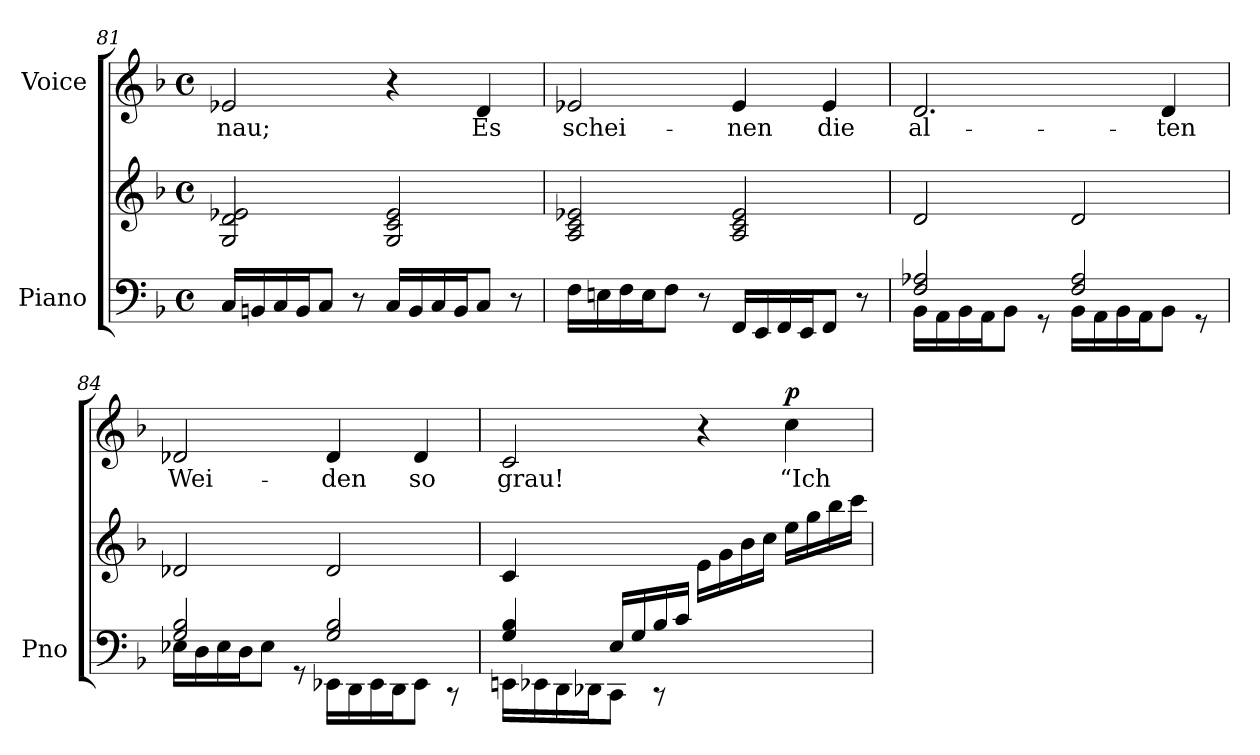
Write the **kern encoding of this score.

**kern	**kern	**kern	**text	**dynam
*part2	*part2	*part1	*part1	*part1
*staff3	*staff2	*staff1	*staff1	*staff1
*I"Piano	*	*I"Voice	*	*
*I'Pno	*	*	*	*
*clefF4	*clefG2	*clefG2	*	*
*k[b-]	*k[b-]	*k[b-]	*	*
*M4/4	*M4/4	*M4/4	*	*
*met(c)	*met(c)	*met(c)	*	*
=81	=81	=81	=81	=81
16C/LL	2G/ 2d/ 2e-X/	2e-X/	-nau;	.
16BBn/	.	.	.	.
16C/	.	.	.	.
16BB/J	.	.	.	.
8C/J	.	.	.	.
8r	.	.	.	.
16C/LL	2G/ 2c/ 2e-/	4r	.	.
16BB/	.	.	.	.
16C/	.	.	.	.
16BB/J	.	.	.	.
8C/J	.	4d/	Es	.
8r	.	.	.	.
=82	=82	=82	=82	=82
16F\LL	2A/ 2c/ 2e-X/	2e-X/	schei-	.
16En\	.	.	.	.
16F\	.	.	.	.
16E\J	.	.	.	.
8F\J	.	.	.	.
8r	.	.	.	.
16FF/LL	2A/ 2c/ 2e-/	4e-/	-nen	.
16EE/	.	.	.	.
16FF/	.	.	.	.
16EE/J	.	.	.	.
8FF/J	.	4e-/	die	.
8r	.	.	.	.
=83	=83	=83	=83	=83
*^	*	*	*	*
2F/ 2A-X/	16BB-\LL	2d/	2.d/	al-	.
.	16AA\	.	.	.	.
.	16BB-\	.	.	.	.
.	16AA\J	.	.	.	.
.	8BB-\J	.	.	.	.
.	8r	.	.	.	.
2F/ 2A-/	16BB-\LL	2d/	.	.	.
.	16AA\	.	.	.	.
.	16BB-\	.	.	.	.
.	16AA\J	.	.	.	.
.	8BB-\J	.	4d/	-ten	.
.	8r	.	.	.	.
=84	=84	=84	=84	=84	=84
2G/ 2B-/	16E-X\LL	2d-X/	2d-X/	Wei-	.
.	16D\	.	.	.	.
.	16E-\	.	.	.	.
.	16D\J	.	.	.	.
.	8E-\J	.	.	.	.
.	8r	.	.	.	.
2G/ 2B-/	16EE-X\LL	2d-/	4d-/	-den	.
.	16DD\	.	.	.	.
.	16EE-\	.	.	.	.
.	16DD\J	.	.	.	.
.	8EE-\J	.	4d-/	so	.
.	8r	.	.	.	.
=85	=85	=85	=85	=85	=85
*	*	*^	*	*	*
4G/ 4B-/	16EEn\LL	4c/	2ryy	2c/	grau!	.
.	16EE-X\	.	.	.	.	.
.	16DD\	.	.	.	.	.
.	16DD-X\J	.	.	.	.	.
(16E/LL	8CC\J	2.ryy	.	.	.	.
16G/	.	.	.	.	.	.
16B-/	8r	.	.	.	.	.
16c/JJ	.	.	.	.	.	.
2ryy	2ryy	.	16e\LL	4r	.	.
.	.	.	16g\	.	.	.
.	.	.	16b-\	.	.	.
.	.	.	16cc\JJ	.	.	.
!	!	!	!	!	!	!LO:DY:a
.	.	.	16ee\LL	4cc\	“Ich	p
.	.	.	16gg\	.	.	.
.	.	.	16bb-\	.	.	.
.	.	.	16ccc\JJ)	.	.	.
*v	*v	*	*	*	*	*
*	*v	*v	*	*	*
=	=	=	=	=
*-	*-	*-	*-	*-
